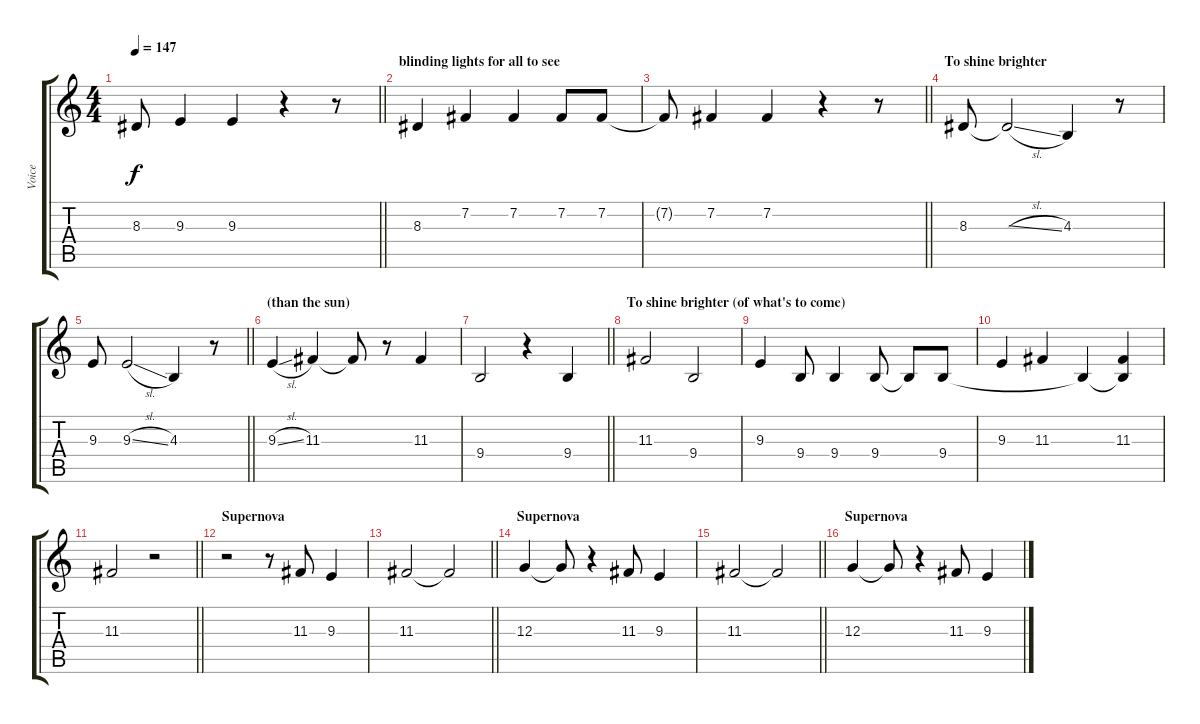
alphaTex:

\track ("Voice" "Voice") {mute instrument synthvoice}
\staff {score tabs}
\tuning (E4 B3 G3 D3 A2 E2) {hide}
\ts (4 4)
\tempo 147
\clef g2
\barLineRight lightlight
\ks c
8.3{t}.8{dy f} 9.3.4 9.3.4 r.4 r.8 |
\section ("" "blinding lights for all to see")
8.3.4 7.2.4 7.2.4 7.2.8 7.2.8 |
\barLineRight lightlight
7.2{t}.8 7.2.4 7.2.4 r.4 r.8 |
\section ("" "To shine brighter")
8.3.8 8.3{sl t}.2 4.3.4 r.8 |
\barLineRight lightlight
9.3.8 9.3{sl}.2 4.3.4 r.8 |
\section ("" "(than the sun) ")
9.3{sl}.4 11.3.4 11.3{t}.8 r.8 11.3.4 |
\barLineRight lightlight
9.4.2 r.4 9.4.4 |
\section ("" "To shine brighter (of what's to come) ")
11.3.2 9.4.2 |
9.3.4 9.4.8 9.4.4 9.4.8 9.4{t}.8 9.4.8 |
9.3.4 11.3.4 9.4{t}.4 (11.3 9.4{t}).4 |
\barLineRight lightlight
11.3.2 r.2 |
\section ("" "Supernova ")
r.2 r.8 11.3.8 9.3.4 |
\barLineRight lightlight
11.3.2 11.3{t}.2 |
\section ("" "Supernova ")
12.3.4 12.3{t}.8 r.4 11.3.8 9.3.4 |
\barLineRight lightlight
11.3.2 11.3{t}.2 |
\section ("" "Supernova ")
12.3.4 12.3{t}.8 r.4 11.3.8 9.3.4
